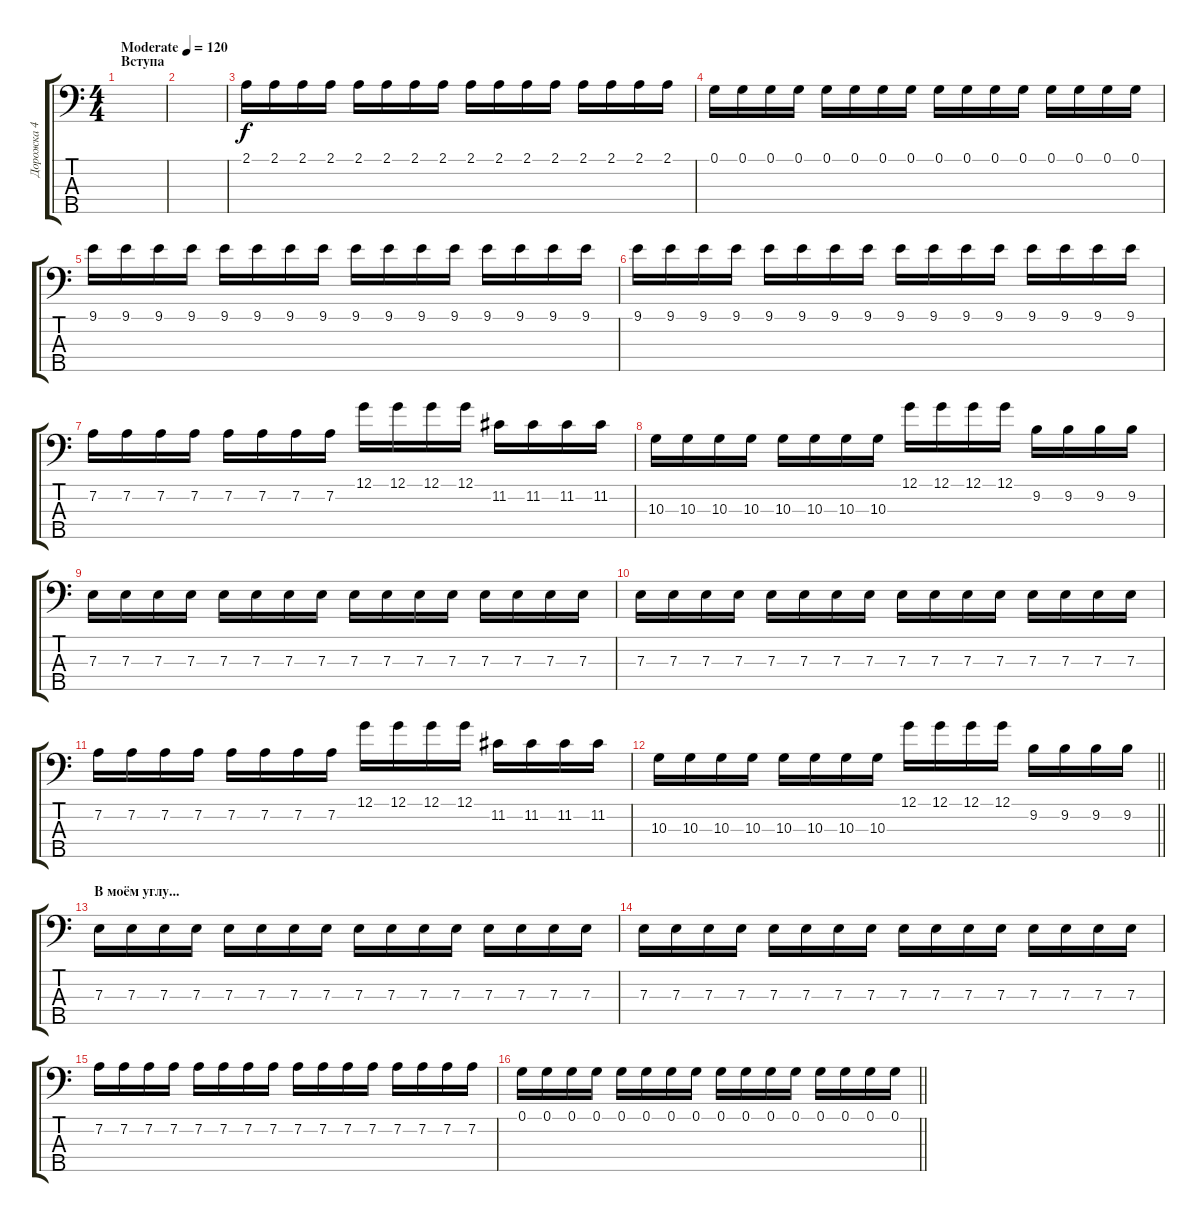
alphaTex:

\track ("Дорожка 4" "Дорожка 4") {instrument electricbassfinger}
\staff {score tabs}
\tuning (G2 D2 A1 E1 B0) {hide}
\ts (4 4)
\section ("" "Вступа")
\tempo (120 "Moderate")
\clef f4
\ks c
|
|
2.1.16 2.1.16 2.1.16 2.1.16 2.1.16 2.1.16 2.1.16 2.1.16 2.1.16 2.1.16 2.1.16 2.1.16 2.1.16 2.1.16 2.1.16 2.1.16 |
0.1.16 0.1.16 0.1.16 0.1.16 0.1.16 0.1.16 0.1.16 0.1.16 0.1.16 0.1.16 0.1.16 0.1.16 0.1.16 0.1.16 0.1.16 0.1.16 |
9.1.16 9.1.16 9.1.16 9.1.16 9.1.16 9.1.16 9.1.16 9.1.16 9.1.16 9.1.16 9.1.16 9.1.16 9.1.16 9.1.16 9.1.16 9.1.16 |
9.1.16 9.1.16 9.1.16 9.1.16 9.1.16 9.1.16 9.1.16 9.1.16 9.1.16 9.1.16 9.1.16 9.1.16 9.1.16 9.1.16 9.1.16 9.1.16 |
7.2.16 7.2.16 7.2.16 7.2.16 7.2.16 7.2.16 7.2.16 7.2.16 12.1.16 12.1.16 12.1.16 12.1.16 11.2.16 11.2.16 11.2.16 11.2.16 |
10.3.16 10.3.16 10.3.16 10.3.16 10.3.16 10.3.16 10.3.16 10.3.16 12.1.16 12.1.16 12.1.16 12.1.16 9.2.16 9.2.16 9.2.16 9.2.16 |
7.3.16 7.3.16 7.3.16 7.3.16 7.3.16 7.3.16 7.3.16 7.3.16 7.3.16 7.3.16 7.3.16 7.3.16 7.3.16 7.3.16 7.3.16 7.3.16 |
7.3.16 7.3.16 7.3.16 7.3.16 7.3.16 7.3.16 7.3.16 7.3.16 7.3.16 7.3.16 7.3.16 7.3.16 7.3.16 7.3.16 7.3.16 7.3.16 |
7.2.16 7.2.16 7.2.16 7.2.16 7.2.16 7.2.16 7.2.16 7.2.16 12.1.16 12.1.16 12.1.16 12.1.16 11.2.16 11.2.16 11.2.16 11.2.16 |
\barLineRight lightlight
10.3.16 10.3.16 10.3.16 10.3.16 10.3.16 10.3.16 10.3.16 10.3.16 12.1.16 12.1.16 12.1.16 12.1.16 9.2.16 9.2.16 9.2.16 9.2.16 |
\section ("" "В моём углу...")
7.3.16 7.3.16 7.3.16 7.3.16 7.3.16 7.3.16 7.3.16 7.3.16 7.3.16 7.3.16 7.3.16 7.3.16 7.3.16 7.3.16 7.3.16 7.3.16 |
7.3.16 7.3.16 7.3.16 7.3.16 7.3.16 7.3.16 7.3.16 7.3.16 7.3.16 7.3.16 7.3.16 7.3.16 7.3.16 7.3.16 7.3.16 7.3.16 |
7.2.16 7.2.16 7.2.16 7.2.16 7.2.16 7.2.16 7.2.16 7.2.16 7.2.16 7.2.16 7.2.16 7.2.16 7.2.16 7.2.16 7.2.16 7.2.16 |
\barLineRight lightlight
0.1.16 0.1.16 0.1.16 0.1.16 0.1.16 0.1.16 0.1.16 0.1.16 0.1.16 0.1.16 0.1.16 0.1.16 0.1.16 0.1.16 0.1.16 0.1.16
